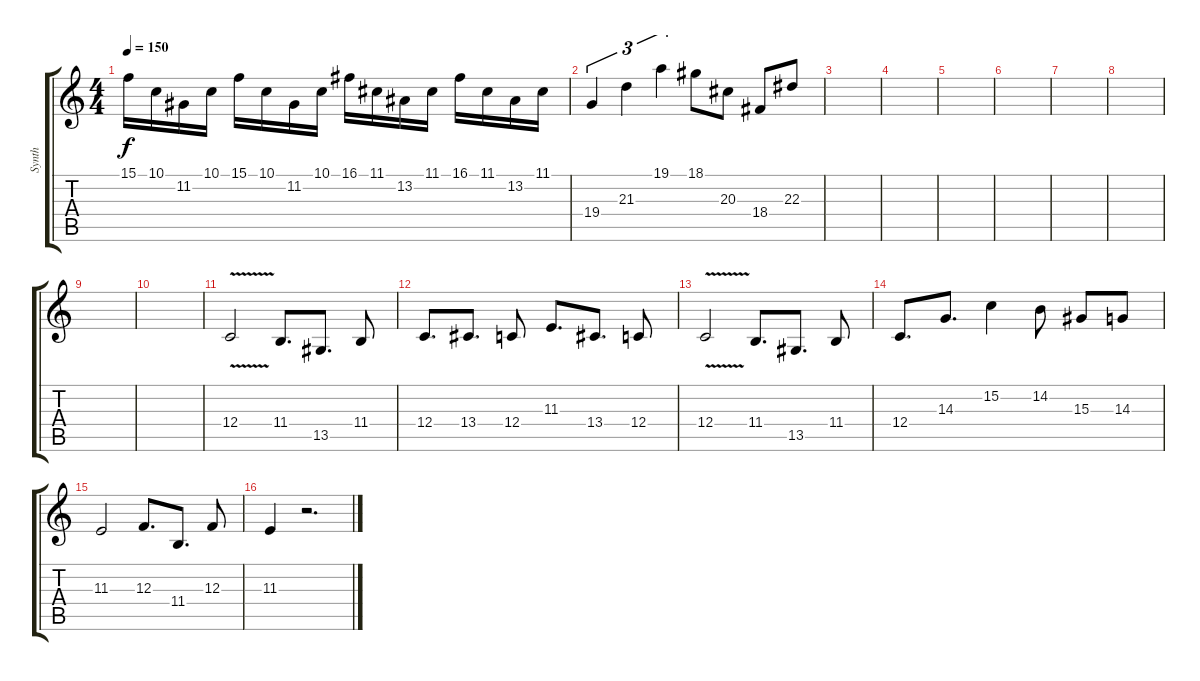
\track ("Synth" "Synth") {instrument lead2sawtooth}
\staff {score tabs}
\tuning (D4 A3 F3 C3 G2 D2) {hide}
\ts (4 4)
\tempo 150
\clef g2
\ks c
15.1.16{dy f} 10.1.16 11.2.16 10.1.16 15.1.16 10.1.16 11.2.16 10.1.16 16.1.16 11.1.16 13.2.16 11.1.16 16.1.16 11.1.16 13.2.16 11.1.16 |
19.4.4{tu (3 2)} 21.3.4{tu (3 2)} 19.1.4{tu (3 2)} 18.1.8 20.3.8 18.4.8 22.3.8 |
|
|
|
|
|
|
|
|
12.4{v}.2 11.4.8{d} 13.5.8{d} 11.4.8 |
12.4.8{d} 13.4.8{d} 12.4.8 11.3.8{d} 13.4.8{d} 12.4.8 |
12.4{v}.2 11.4.8{d} 13.5.8{d} 11.4.8 |
12.4.8{d} 14.3.8{d} 15.2.4 14.2.8 15.3.8 14.3.8 |
11.3.2 12.3.8{d} 11.4.8{d} 12.3.8 |
11.3.4 r.2{d}
